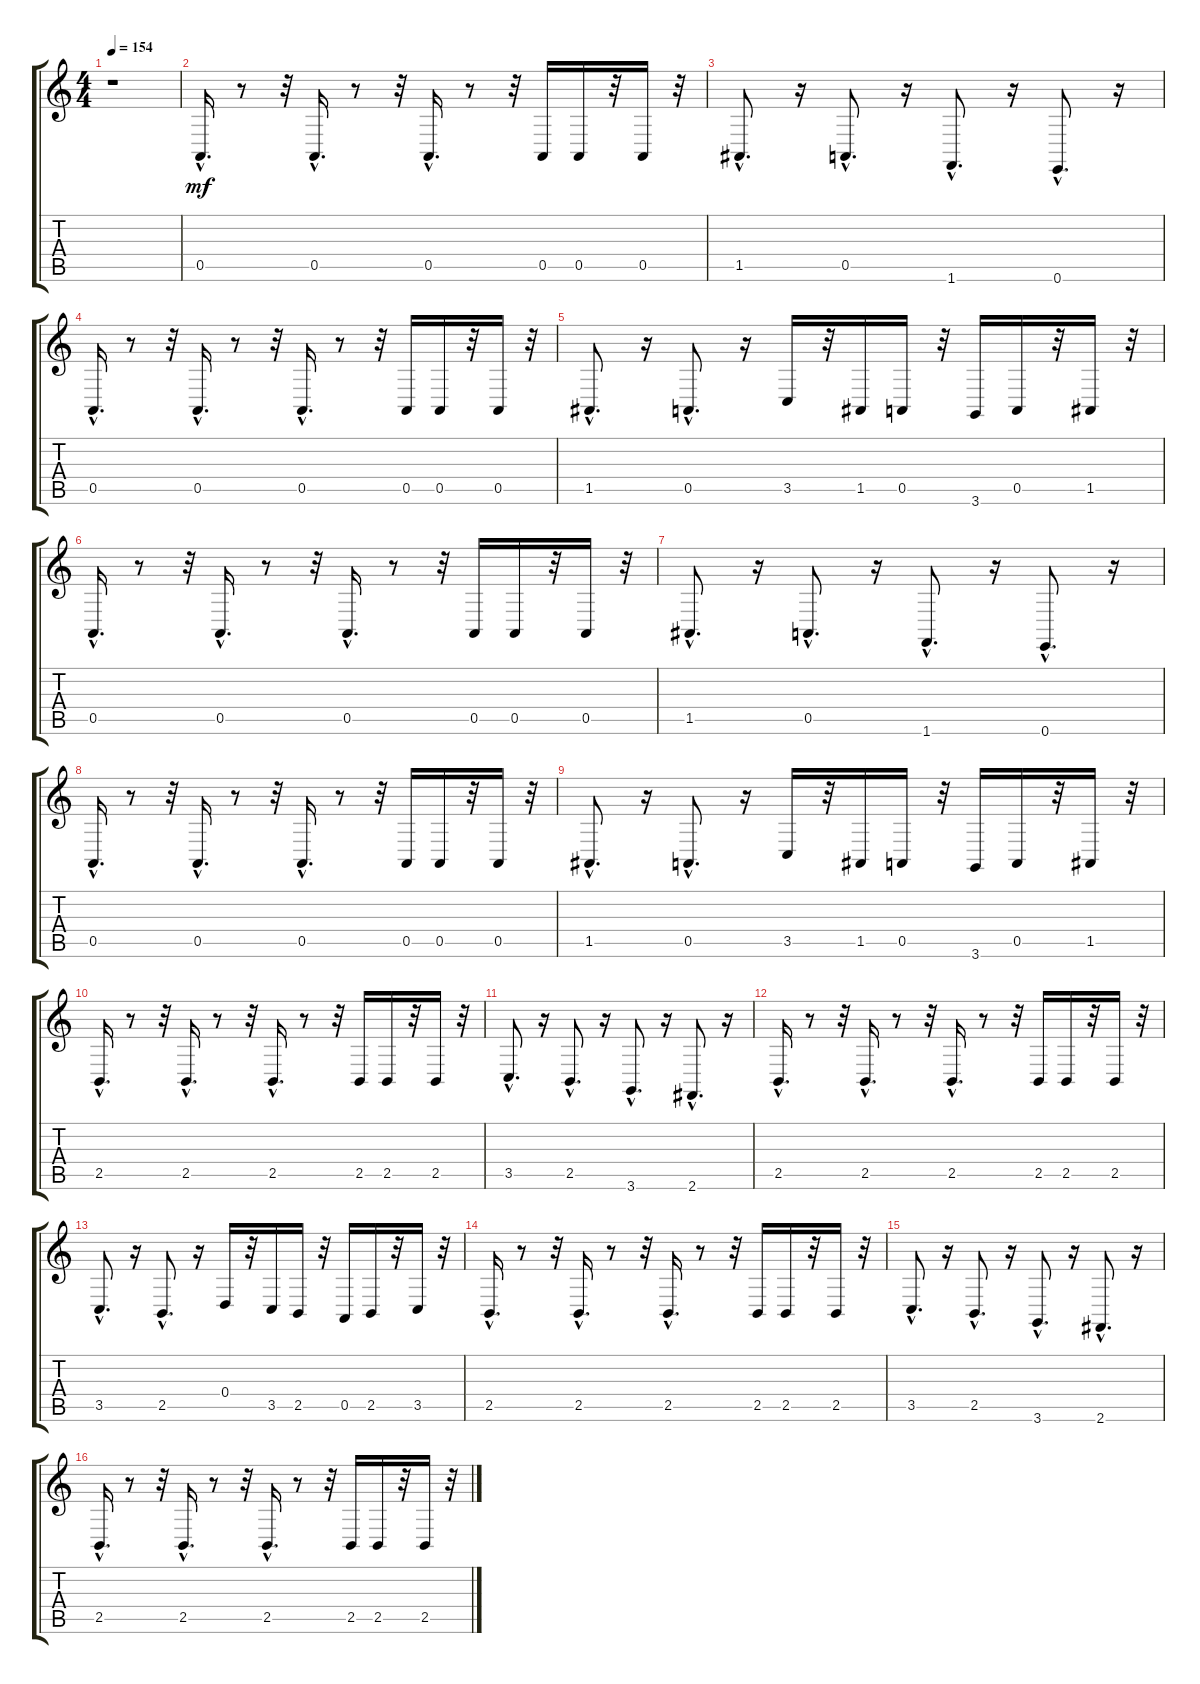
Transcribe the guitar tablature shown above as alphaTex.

\track "" {instrument cello}
\staff {score tabs}
\tuning (E4 B3 G3 D3 A2 E2) {hide}
\ts (4 4)
\tempo 154
\clef g2
\ks c
r.1{dy mf instrument cello} |
0.5{hac}.16{d} r.8 r.32 0.5{hac}.16{d} r.8 r.32 0.5{hac}.16{d} r.8 r.32 0.5.16 0.5.16 r.32 0.5.16 r.32 |
1.5{hac}.8{d} r.16 0.5{hac}.8{d} r.16 1.6{hac}.8{d} r.16 0.6{hac}.8{d} r.16 |
0.5{hac}.16{d} r.8 r.32 0.5{hac}.16{d} r.8 r.32 0.5{hac}.16{d} r.8 r.32 0.5.16 0.5.16 r.32 0.5.16 r.32 |
1.5{hac}.8{d} r.16 0.5{hac}.8{d} r.16 3.5.16 r.32 1.5.16 0.5.16 r.32 3.6.16 0.5.16 r.32 1.5.16 r.32 |
0.5{hac}.16{d} r.8 r.32 0.5{hac}.16{d} r.8 r.32 0.5{hac}.16{d} r.8 r.32 0.5.16 0.5.16 r.32 0.5.16 r.32 |
1.5{hac}.8{d} r.16 0.5{hac}.8{d} r.16 1.6{hac}.8{d} r.16 0.6{hac}.8{d} r.16 |
0.5{hac}.16{d} r.8 r.32 0.5{hac}.16{d} r.8 r.32 0.5{hac}.16{d} r.8 r.32 0.5.16 0.5.16 r.32 0.5.16 r.32 |
1.5{hac}.8{d} r.16 0.5{hac}.8{d} r.16 3.5.16 r.32 1.5.16 0.5.16 r.32 3.6.16 0.5.16 r.32 1.5.16 r.32 |
2.5{hac}.16{d} r.8 r.32 2.5{hac}.16{d} r.8 r.32 2.5{hac}.16{d} r.8 r.32 2.5.16 2.5.16 r.32 2.5.16 r.32 |
3.5{hac}.8{d} r.16 2.5{hac}.8{d} r.16 3.6{hac}.8{d} r.16 2.6{hac}.8{d} r.16 |
2.5{hac}.16{d} r.8 r.32 2.5{hac}.16{d} r.8 r.32 2.5{hac}.16{d} r.8 r.32 2.5.16 2.5.16 r.32 2.5.16 r.32 |
3.5{hac}.8{d} r.16 2.5{hac}.8{d} r.16 0.4.16 r.32 3.5.16 2.5.16 r.32 0.5.16 2.5.16 r.32 3.5.16 r.32 |
2.5{hac}.16{d} r.8 r.32 2.5{hac}.16{d} r.8 r.32 2.5{hac}.16{d} r.8 r.32 2.5.16 2.5.16 r.32 2.5.16 r.32 |
3.5{hac}.8{d} r.16 2.5{hac}.8{d} r.16 3.6{hac}.8{d} r.16 2.6{hac}.8{d} r.16 |
2.5{hac}.16{d} r.8 r.32 2.5{hac}.16{d} r.8 r.32 2.5{hac}.16{d} r.8 r.32 2.5.16 2.5.16 r.32 2.5.16 r.32
